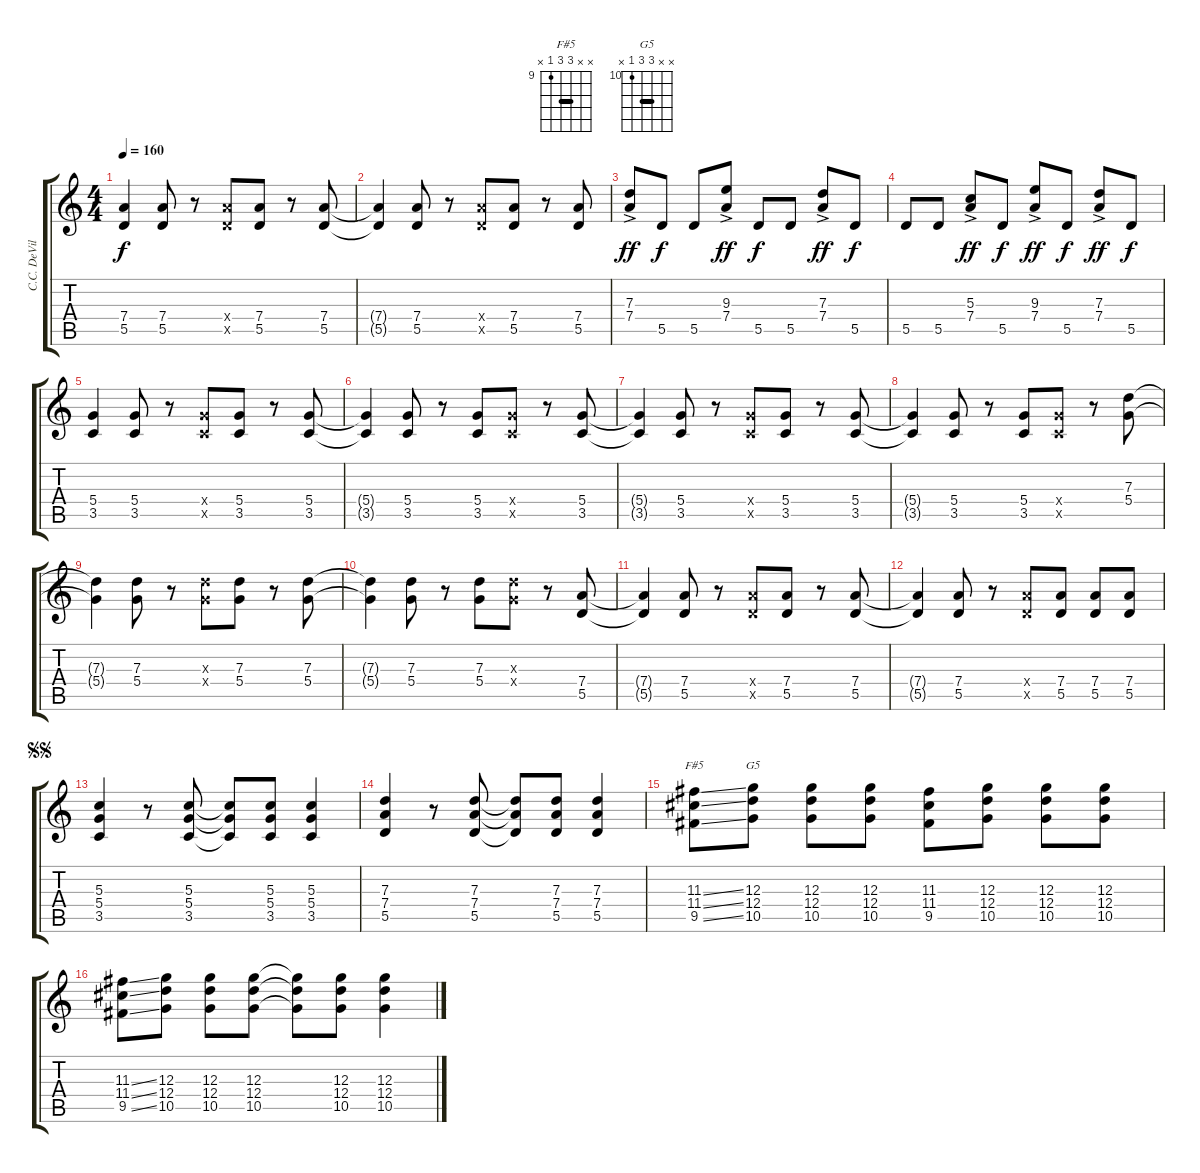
\track ("C.C. DeVille" "C.C. DeVil") {instrument distortionguitar}
\staff {score tabs}
\tuning (E4 B3 G3 D3 A2 E2) {hide}
\chord ("F#5" x x 11 11 9 x) {firstfret 9 barre 11}
\chord ("G5" x x 12 12 10 x) {firstfret 10 barre 12}
\ts (4 4)
\tempo 160
\clef g2
\ks c
(7.4{t} 5.5{t}).4{dy f} (7.4 5.5).8 r.8 (7.4{x} 5.5{x}).8 (7.4 5.5).8 r.8 (7.4 5.5).8 |
(7.4{t} 5.5{t}).4 (7.4 5.5).8 r.8 (7.4{x} 5.5{x}).8 (7.4 5.5).8 r.8 (7.4 5.5).8 |
(7.3 7.4{ac}).8{dy ff} 5.5.8{dy f} 5.5.8 (9.3 7.4{ac}).8{dy ff} 5.5.8{dy f} 5.5.8 (7.3 7.4{ac}).8{dy ff} 5.5.8{dy f} |
5.5.8 5.5.8 (5.3 7.4{ac}).8{dy ff} 5.5.8{dy f} (9.3 7.4{ac}).8{dy ff} 5.5.8{dy f} (7.3 7.4{ac}).8{dy ff} 5.5.8{dy f} |
(5.4 3.5).4 (5.4 3.5).8 r.8 (5.4{x} 3.5{x}).8 (5.4 3.5).8 r.8 (5.4 3.5).8 |
(5.4{t} 3.5{t}).4 (5.4 3.5).8 r.8 (5.4 3.5).8 (5.4{x} 3.5{x}).8 r.8 (5.4 3.5).8 |
(5.4{t} 3.5{t}).4 (5.4 3.5).8 r.8 (5.4{x} 3.5{x}).8 (5.4 3.5).8 r.8 (5.4 3.5).8 |
(5.4{t} 3.5{t}).4 (5.4 3.5).8 r.8 (5.4 3.5).8 (5.4{x} 3.5{x}).8 r.8 (7.3 5.4).8 |
(7.3{t} 5.4{t}).4 (7.3 5.4).8 r.8 (7.3{x} 5.4{x}).8 (7.3 5.4).8 r.8 (7.3 5.4).8 |
(7.3{t} 5.4{t}).4 (7.3 5.4).8 r.8 (7.3 5.4).8 (7.3{x} 5.4{x}).8 r.8 (7.4 5.5).8 |
(7.4{t} 5.5{t}).4 (7.4 5.5).8 r.8 (7.4{x} 5.5{x}).8 (7.4 5.5).8 r.8 (7.4 5.5).8 |
(7.4{t} 5.5{t}).4 (7.4 5.5).8 r.8 (7.4{x} 5.5{x}).8 (7.4 5.5).8 (7.4 5.5).8 (7.4 5.5).8 |
\jump segnosegno
(5.3 5.4 3.5).4 r.8 (5.3 5.4 3.5).8 (5.3{t} 5.4{t} 3.5{t}).8 (5.3 5.4 3.5).8 (5.3 5.4 3.5).4 |
(7.3 7.4 5.5).4 r.8 (7.3 7.4 5.5).8 (7.3{t} 7.4{t} 5.5{t}).8 (7.3 7.4 5.5).8 (7.3 7.4 5.5).4 |
(11.3{ss} 11.4{ss} 9.5{ss}).8{ch "F#5"} (12.3 12.4 10.5).8{ch "G5"} (12.3 12.4 10.5).8 (12.3 12.4 10.5).8 (11.3 11.4 9.5).8 (12.3 12.4 10.5).8 (12.3 12.4 10.5).8 (12.3 12.4 10.5).8 |
(11.3{ss} 11.4{ss} 9.5{ss}).8 (12.3 12.4 10.5).8 (12.3 12.4 10.5).8 (12.3 12.4 10.5).8 (12.3{t} 12.4{t} 10.5{t}).8 (12.3 12.4 10.5).8 (12.3 12.4 10.5).4
